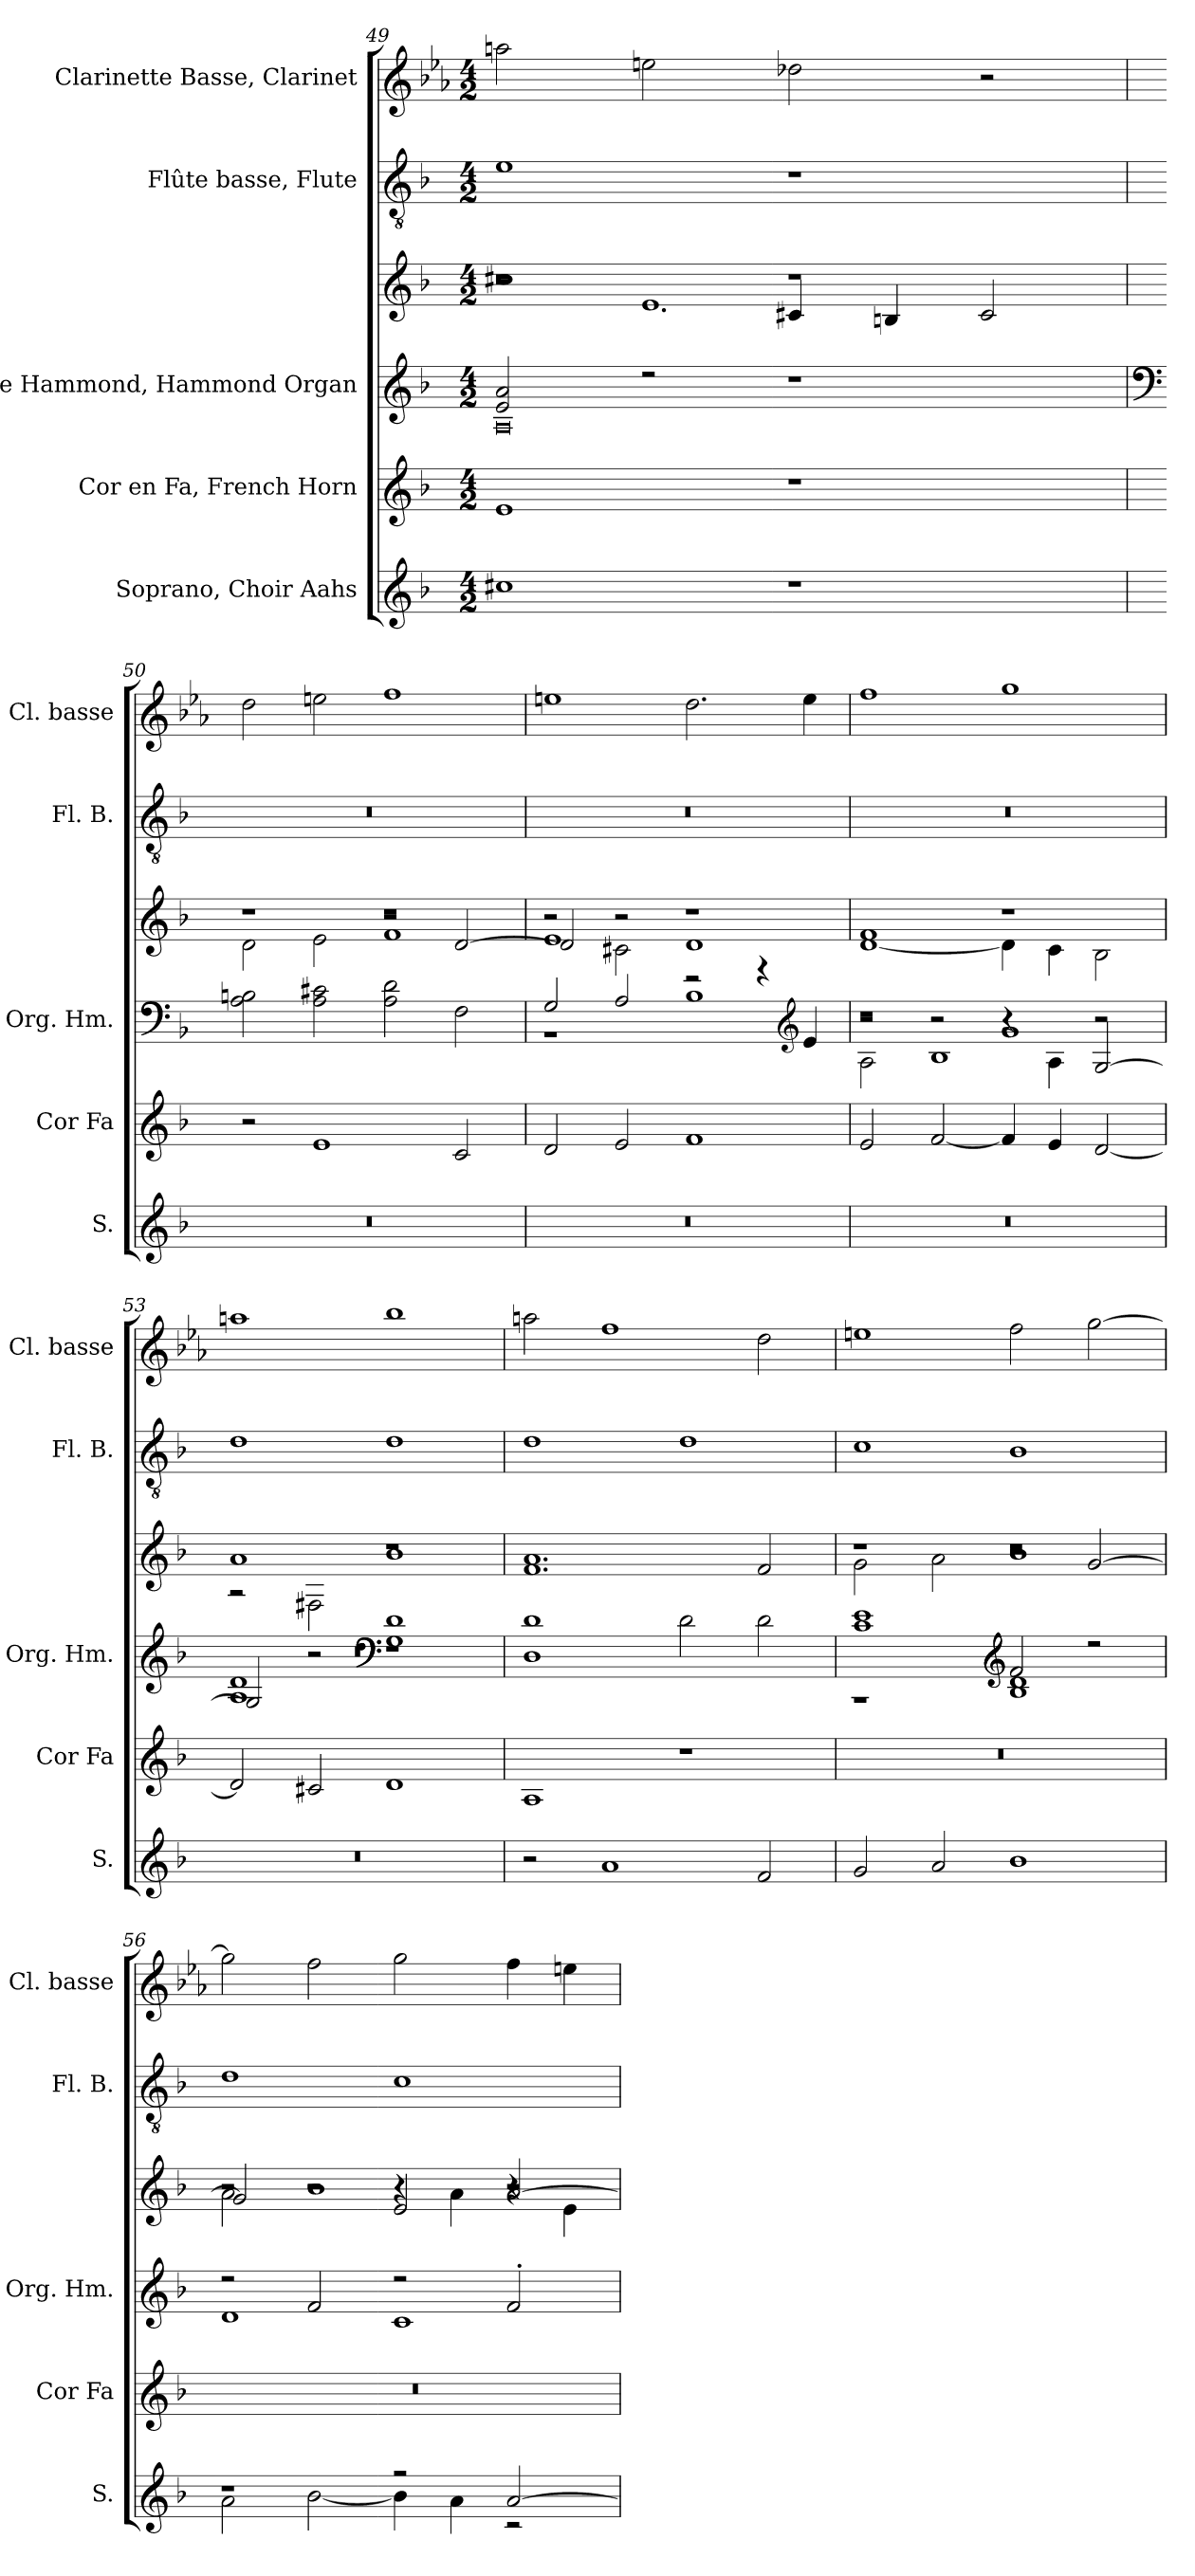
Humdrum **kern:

**kern	**kern	**kern	**kern	**kern	**kern
*part5	*part4	*part3	*part3	*part2	*part1
*staff6	*staff5	*staff4	*staff3	*staff2	*staff1
*I"Soprano, Choir Aahs	*I"Cor en Fa, French Horn	*I"Orgue Hammond, Hammond Organ	*	*I"Flûte basse, Flute	*I"Clarinette Basse, Clarinet
*I'S.	*I'Cor Fa	*I'Org. Hm.	*	*I'Fl. B.	*I'Cl. basse
!!LO:LB:g=z
*clefG2	*clefG2	*clefG2	*clefG2	*clefGv2	*clefG2
*	*ITrd4c7	*	*	*	*ITrd8c14
*k[b-]	*k[b-e-]	*k[b-]	*k[b-]	*k[b-]	*k[b-e-a-]
*M4/2	*M4/2	*M4/2	*M4/2	*M4/2	*M4/2
=49	=49	=49	=49	=49	=49
*	*	*^	*^	*	*
*	*	*	*	*	*^	*	*
1cc#X	1A	2e/ 2a/	0A	1cc#X	2r	1r	1e	2an\
.	.	2r	.	.	1.e	.	.	2en\
1r	1r	1r	.	1r	.	4c#X/	1r	2d-X\
.	.	.	.	.	.	4Bn/	.	.
.	.	.	.	.	.	2c#/	.	2r
*	*	*v	*v	*	*	*	*	*
=50	=50	=50	=50	=50	=50	=50	=50
*	*	*clefF4	*	*	*	*	*
0r	2r	2A\ 2Bn\	1r	2d\	1r	0r	2d\
.	1A	2A\ 2c#X\	.	2e\	.	.	2en\
.	.	2A\ 2d\	1f	1r	2r	.	1f
.	2F/	2F\	.	.	[2d/	.	.
=51	=51	=51	=51	=51	=51	=51	=51
*	*	*^	*	*	*	*	*
0r	2G/	2G/	1r	1e	2r	2d/]	0r	1en
.	2A/	2A/	.	.	2c#X\	2r	.	.
.	1B-	2r	1B-	1r	1d	1r	.	2.d\
.	.	4r	.	.	.	.	.	.
*	*	*clefG2	*	*	*	*	*	*
.	.	4e/	.	.	.	.	.	4e\
*	*	*	*	*	*v	*v	*	*
=52	=52	=52	=52	=52	=52	=52	=52
*	*	*	*^	*	*	*	*
0r	2A/	1r	2A\	2r	1f	[1d	0r	1f
.	[2B-/	.	2r	1B-	.	.	.	.
.	4B-/]	1g	4r	.	1r	4d\]	.	1g
.	4A/	.	4A\	.	.	4c\	.	.
.	[2G/	.	2r	[2G/	.	2B-\	.	.
!!LO:PB:g=z
=53	=53	=53	=53	=53	=53	=53	=53	=53
0r	2G/]	0r	1A 1d	2G/]	1a	2r	1d	1an
.	2F#X/	.	.	2r	.	2F#X\	.	.
*	*	*clefF4	*	*	*	*	*	*
.	1G	.	1G 1d	1r	1r	1b-	1d	1b-
*	*	*v	*v	*v	*	*	*	*
*	*	*	*v	*v	*	*
=54	=54	=54	=54	=54	=54
2r	1D	1D 1d	1.f 1.a	1d	2an\
1a	.	.	.	.	1f
.	1r	2d\	.	1d	.
2f/	.	2d\	2f/	.	2d\
=55	=55	=55	=55	=55	=55
*	*	*^	*^	*	*
*	*	*	*	*	*^	*	*
2g/	0r	1c 1e	1r	1r	2g\	1r	1c	1en
2a/	.	.	.	.	2a\	.	.	.
*	*	*clefG2	*	*	*	*	*	*
1b-	.	2f/	1B- 1d	1b-	1r	2r	1B-	2f\
.	.	2r	.	.	.	[2g/	.	[2g\
=56	=56	=56	=56	=56	=56	=56	=56	=56
*^	*	*	*	*	*	*	*	*
1r	2a\	0r	2r	1d	2r	2a\	2g/]	1d	2g\]
.	[2b-\	.	2f/	.	1b-	2r	2r	.	2f\
2r	4b-\]	.	2r	1c	.	4r	2e/	1c	2g\
.	4a\	.	.	.	.	4a\	.	.	.
[2a/	2r	.	2f'/	.	[2a/	4r	2r	.	4f\
.	.	.	.	.	.	4e\	.	.	4en\
*	*	*	*v	*v	*	*	*	*	*
*v	*v	*	*	*v	*v	*v	*	*
=	=	=	=	=	=
*-	*-	*-	*-	*-	*-
